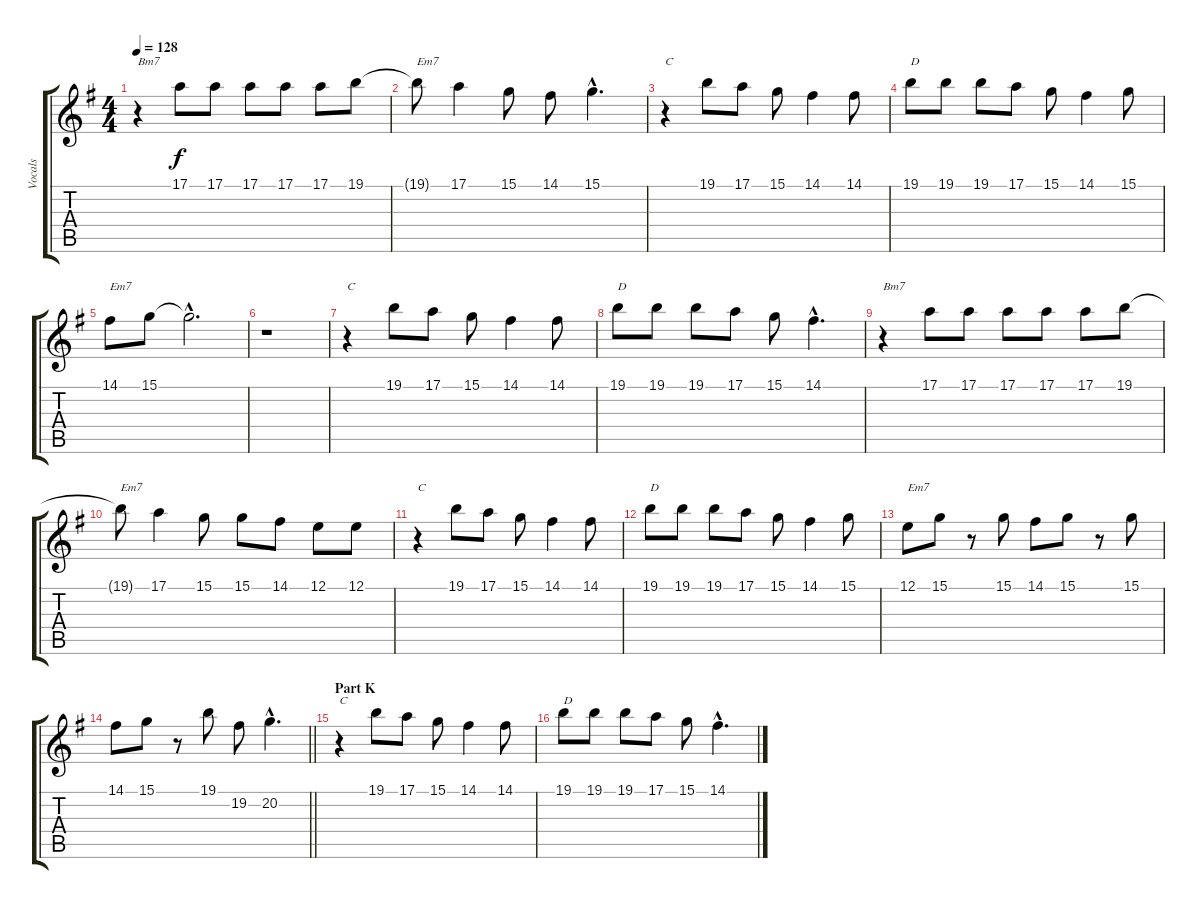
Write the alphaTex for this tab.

\track ("Vocals" "Vocals") {instrument trumpet}
\staff {score tabs}
\tuning (E4 B3 G3 D3 A2 E2) {hide}
\ts (4 4)
\tempo 128
\clef g2
\ks g
r.4{txt "Bm7" dy f} 17.1.8 17.1.8 17.1.8 17.1.8 17.1.8 19.1.8 |
19.1{t}.8{txt "Em7"} 17.1.4 15.1.8 14.1.8 15.1{hac}.4{d} |
r.4{txt "C"} 19.1.8 17.1.8 15.1.8 14.1.4 14.1.8 |
19.1.8{txt "D"} 19.1.8 19.1.8 17.1.8 15.1.8 14.1.4 15.1.8 |
14.1.8{txt "Em7"} 15.1.8 15.1{hac t}.2{d} |
r.1 |
r.4{txt "C"} 19.1.8 17.1.8 15.1.8 14.1.4 14.1.8 |
19.1.8{txt "D"} 19.1.8 19.1.8 17.1.8 15.1.8 14.1{hac}.4{d} |
r.4{txt "Bm7"} 17.1.8 17.1.8 17.1.8 17.1.8 17.1.8 19.1.8 |
19.1{t}.8{txt "Em7"} 17.1.4 15.1.8 15.1.8 14.1.8 12.1.8 12.1.8 |
r.4{txt "C"} 19.1.8 17.1.8 15.1.8 14.1.4 14.1.8 |
19.1.8{txt "D"} 19.1.8 19.1.8 17.1.8 15.1.8 14.1.4 15.1.8 |
12.1.8{txt "Em7"} 15.1.8 r.8 15.1.8 14.1.8 15.1.8 r.8 15.1.8 |
\barLineRight lightlight
14.1.8 15.1.8 r.8 19.1.8 19.2.8 20.2{hac}.4{d} |
\section ("" "Part K")
r.4{txt "C"} 19.1.8 17.1.8 15.1.8 14.1.4 14.1.8 |
19.1.8{txt "D"} 19.1.8 19.1.8 17.1.8 15.1.8 14.1{hac}.4{d}
